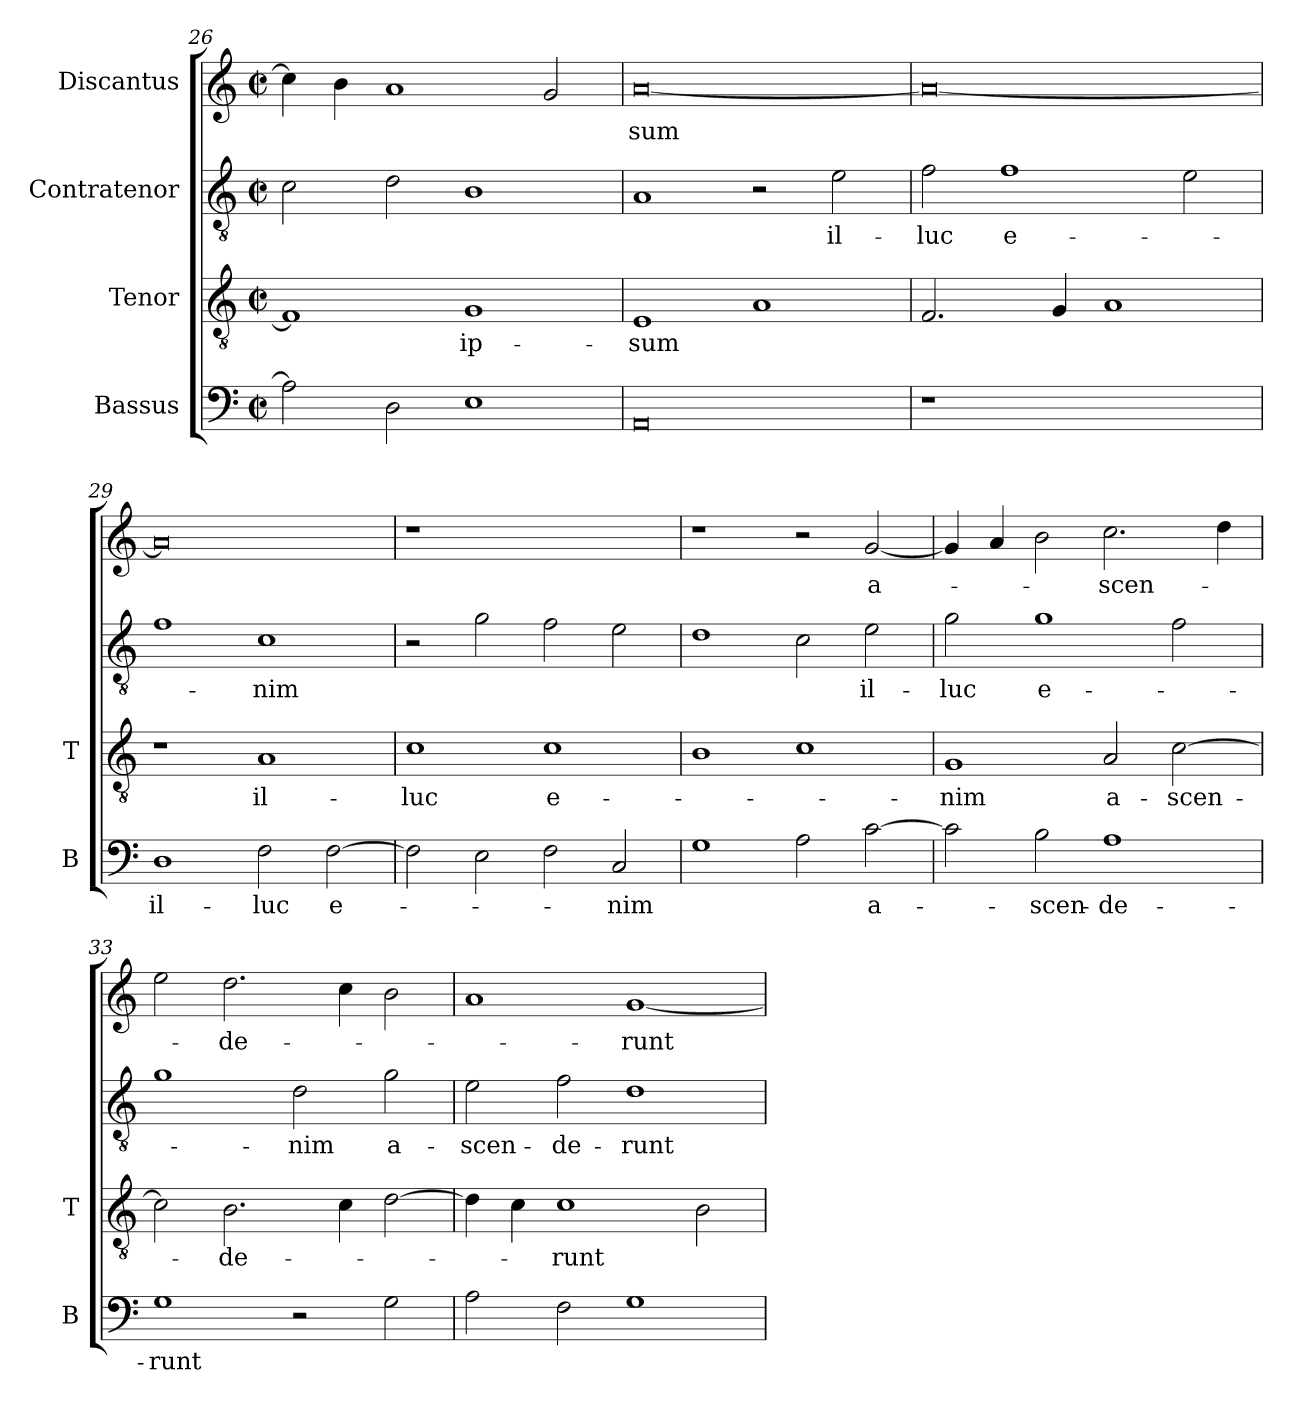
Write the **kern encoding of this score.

**kern	**text	**kern	**text	**kern	**text	**kern	**text
*part4	*part4	*part3	*part3	*part2	*part2	*part1	*part1
*staff4	*staff4	*staff3	*staff3	*staff2	*staff2	*staff1	*staff1
*I"Bassus	*	*I"Tenor	*	*I"Contratenor	*	*I"Discantus	*
*I'B	*	*I'T	*	*	*	*	*
*clefF4	*	*clefGv2	*	*clefGv2	*	*clefG2	*
*k[]	*	*k[]	*	*k[]	*	*k[]	*
*C:	*	*C:	*	*C:	*	*C:	*
*M2/2	*	*M2/2	*	*M2/2	*	*M2/2	*
*met(c|)	*	*met(c|)	*	*met(c|)	*	*met(c|)	*
=26	=26	=26	=26	=26	=26	=26	=26
2A\]	.	1F]	.	2c\	.	4cc\]	.
.	.	.	.	.	.	4b\	.
2D\	.	.	.	2d\	.	1a	.
!	!	!	!LO:LY:b	!	!	!	!
1E	.	1G	-ip-	1B	.	.	.
.	.	.	.	.	.	2g/	.
=27	=27	=27	=27	=27	=27	=27	=27
!	!	!	!LO:LY:b	!	!	!	!LO:LY:b
0AA	.	1E	-sum	1A	.	[0a	-sum
.	.	1A	.	2r	.	.	.
!	!	!	!	!	!LO:LY:b	!	!
.	.	.	.	2e\	il-	.	.
!!LO:LB:g=z
=28	=28	=28	=28	=28	=28	=28	=28
!	!	!	!	!	!LO:LY:b	!	!
1r	.	2.F/	.	2f\	-luc	0a_	.
!	!	!	!	!	!LO:LY:b	!	!
.	.	.	.	1f	e-	.	.
.	.	4G/	.	.	.	.	.
1ryy	.	1A	.	.	.	.	.
.	.	.	.	2e\	.	.	.
=29	=29	=29	=29	=29	=29	=29	=29
!	!LO:LY:b	!	!	!	!	!	!
1D	il-	1r	.	1f	.	0a]	.
!	!LO:LY:b	!	!LO:LY:b	!	!LO:LY:b	!	!
2F\	-luc	1A	il-	1c	-nim	.	.
!	!LO:LY:b	!	!	!	!	!	!
[2F\	e-	.	.	.	.	.	.
=30	=30	=30	=30	=30	=30	=30	=30
!	!	!	!LO:LY:b	!	!	!	!
2F\]	.	1c	-luc	2r	.	1r	.
2E\	.	.	.	2g\	.	.	.
!	!	!	!LO:LY:b	!	!	!	!
2F\	.	1c	e-	2f\	.	1ryy	.
!	!LO:LY:b	!	!	!	!	!	!
2C/	-nim	.	.	2e\	.	.	.
=31	=31	=31	=31	=31	=31	=31	=31
1G	.	1B	.	1d	.	1r	.
2A\	.	1c	.	2c\	.	2r	.
!	!LO:LY:b	!	!	!	!LO:LY:b	!	!LO:LY:b
[2c\	a-	.	.	2e\	il-	[2g/	a-
=32	=32	=32	=32	=32	=32	=32	=32
!	!	!	!LO:LY:b	!	!LO:LY:b	!	!
2c\]	.	1G	-nim	2g\	-luc	4g/]	.
.	.	.	.	.	.	4a/	.
!	!LO:LY:b	!	!	!	!LO:LY:b	!	!
2B\	-scen-	.	.	1g	e-	2b\	.
!	!LO:LY:b	!	!LO:LY:b	!	!	!	!LO:LY:b
1A	-de-	2A/	a-	.	.	2.cc\	-scen-
!	!	!	!LO:LY:b	!	!	!	!
.	.	[2c\	-scen-	2f\	.	.	.
.	.	.	.	.	.	4dd\	.
=33	=33	=33	=33	=33	=33	=33	=33
!	!LO:LY:b	!	!	!	!	!	!
1G	-runt	2c\]	.	1g	.	2ee\	.
!	!	!	!LO:LY:b	!	!	!	!LO:LY:b
.	.	2.B\	-de-	.	.	2.dd\	-de-
!	!	!	!	!	!LO:LY:b	!	!
2r	.	.	.	2d\	-nim	.	.
.	.	4c\	.	.	.	4cc\	.
!	!	!	!	!	!LO:LY:b	!	!
2G\	.	[2d\	.	2g\	a-	2b\	.
!!LO:PB:g=z
=34	=34	=34	=34	=34	=34	=34	=34
!	!	!	!	!	!LO:LY:b	!	!
2A\	.	4d\]	.	2e\	-scen-	1a	.
.	.	4c\	.	.	.	.	.
!	!	!	!LO:LY:b	!	!LO:LY:b	!	!
2F\	.	1c	-runt	2f\	-de-	.	.
!	!	!	!	!	!LO:LY:b	!	!LO:LY:b
1G	.	.	.	1d	-runt	[1g	-runt
.	.	2B\	.	.	.	.	.
=	=	=	=	=	=	=	=
*-	*-	*-	*-	*-	*-	*-	*-
